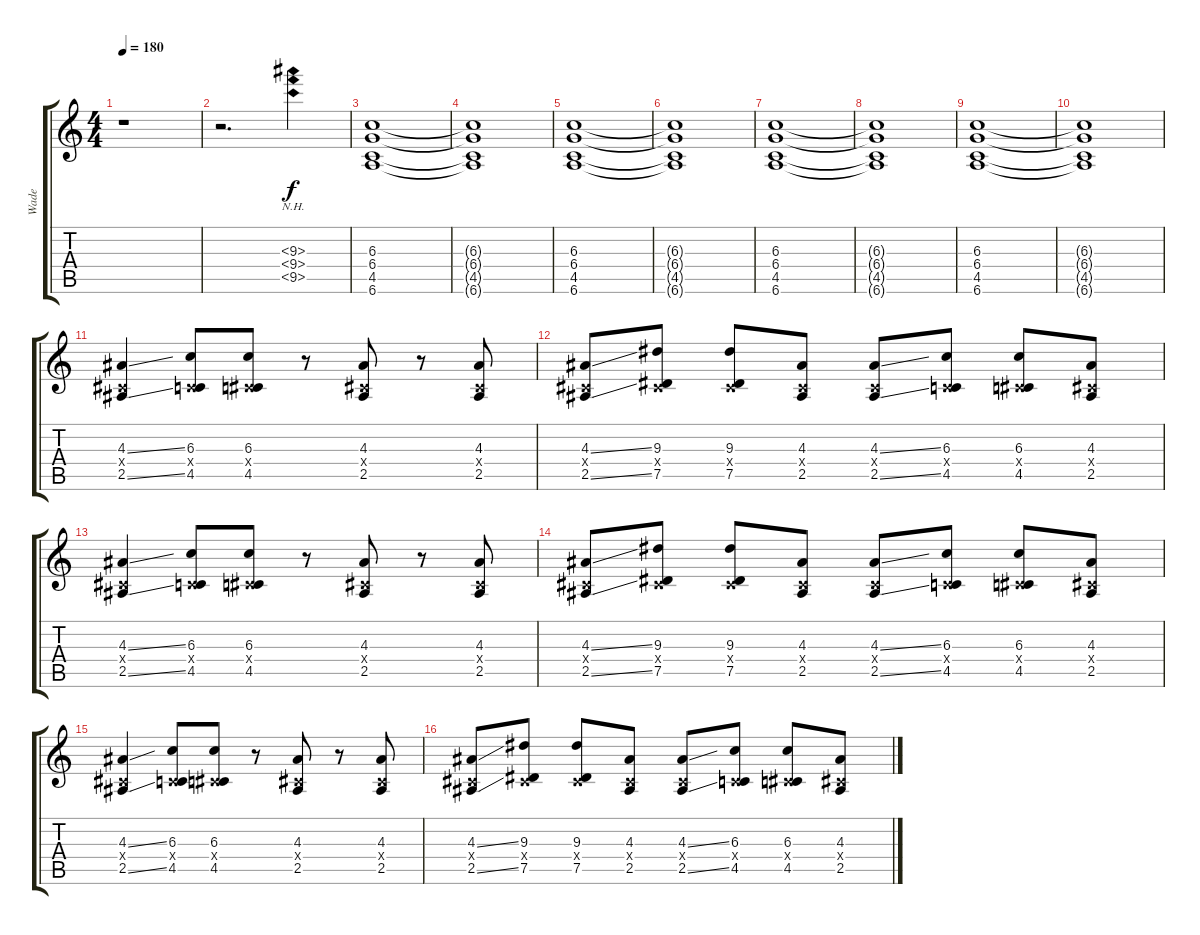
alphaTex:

\track ("Wade" "Wade") {instrument distortionguitar}
\staff {score tabs}
\tuning (Eb4 Bb3 Gb3 Db3 Ab2 Eb2) {hide}
\ts (4 4)
\tempo 180
\clef g2
\ks c
r.1{dy f instrument distortionguitar} |
r.2{d} (9.3{nh} 9.4{nh} 9.5{nh}).4 |
(6.3 6.4 4.5 6.6).1 |
(6.3{t} 6.4{t} 4.5{t} 6.6{t}).1 |
(6.3 6.4 4.5 6.6).1 |
(6.3{t} 6.4{t} 4.5{t} 6.6{t}).1 |
(6.3 6.4 4.5 6.6).1 |
(6.3{t} 6.4{t} 4.5{t} 6.6{t}).1 |
(6.3 6.4 4.5 6.6).1 |
(6.3{t} 6.4{t} 4.5{t} 6.6{t}).1 |
(4.3{ss} 0.4{x} 2.5{ss}).4 (6.3 0.4{x} 4.5).8 (6.3 0.4{x} 4.5).8 r.8 (4.3 0.4{x} 2.5).8 r.8 (4.3 0.4{x} 2.5).8 |
(4.3{ss} 0.4{x} 2.5{ss}).8 (9.3 0.4{x} 7.5).8 (9.3 0.4{x} 7.5).8 (4.3 0.4{x} 2.5).8 (4.3{ss} 0.4{x} 2.5{ss}).8 (6.3 0.4{x} 4.5).8 (6.3 0.4{x} 4.5).8 (4.3 0.4{x} 2.5).8 |
(4.3{ss} 0.4{x} 2.5{ss}).4 (6.3 0.4{x} 4.5).8 (6.3 0.4{x} 4.5).8 r.8 (4.3 0.4{x} 2.5).8 r.8 (4.3 0.4{x} 2.5).8 |
(4.3{ss} 0.4{x} 2.5{ss}).8 (9.3 0.4{x} 7.5).8 (9.3 0.4{x} 7.5).8 (4.3 0.4{x} 2.5).8 (4.3{ss} 0.4{x} 2.5{ss}).8 (6.3 0.4{x} 4.5).8 (6.3 0.4{x} 4.5).8 (4.3 0.4{x} 2.5).8 |
(4.3{ss} 0.4{x} 2.5{ss}).4 (6.3 0.4{x} 4.5).8 (6.3 0.4{x} 4.5).8 r.8 (4.3 0.4{x} 2.5).8 r.8 (4.3 0.4{x} 2.5).8 |
(4.3{ss} 0.4{x} 2.5{ss}).8 (9.3 0.4{x} 7.5).8 (9.3 0.4{x} 7.5).8 (4.3 0.4{x} 2.5).8 (4.3{ss} 0.4{x} 2.5{ss}).8 (6.3 0.4{x} 4.5).8 (6.3 0.4{x} 4.5).8 (4.3 0.4{x} 2.5).8
